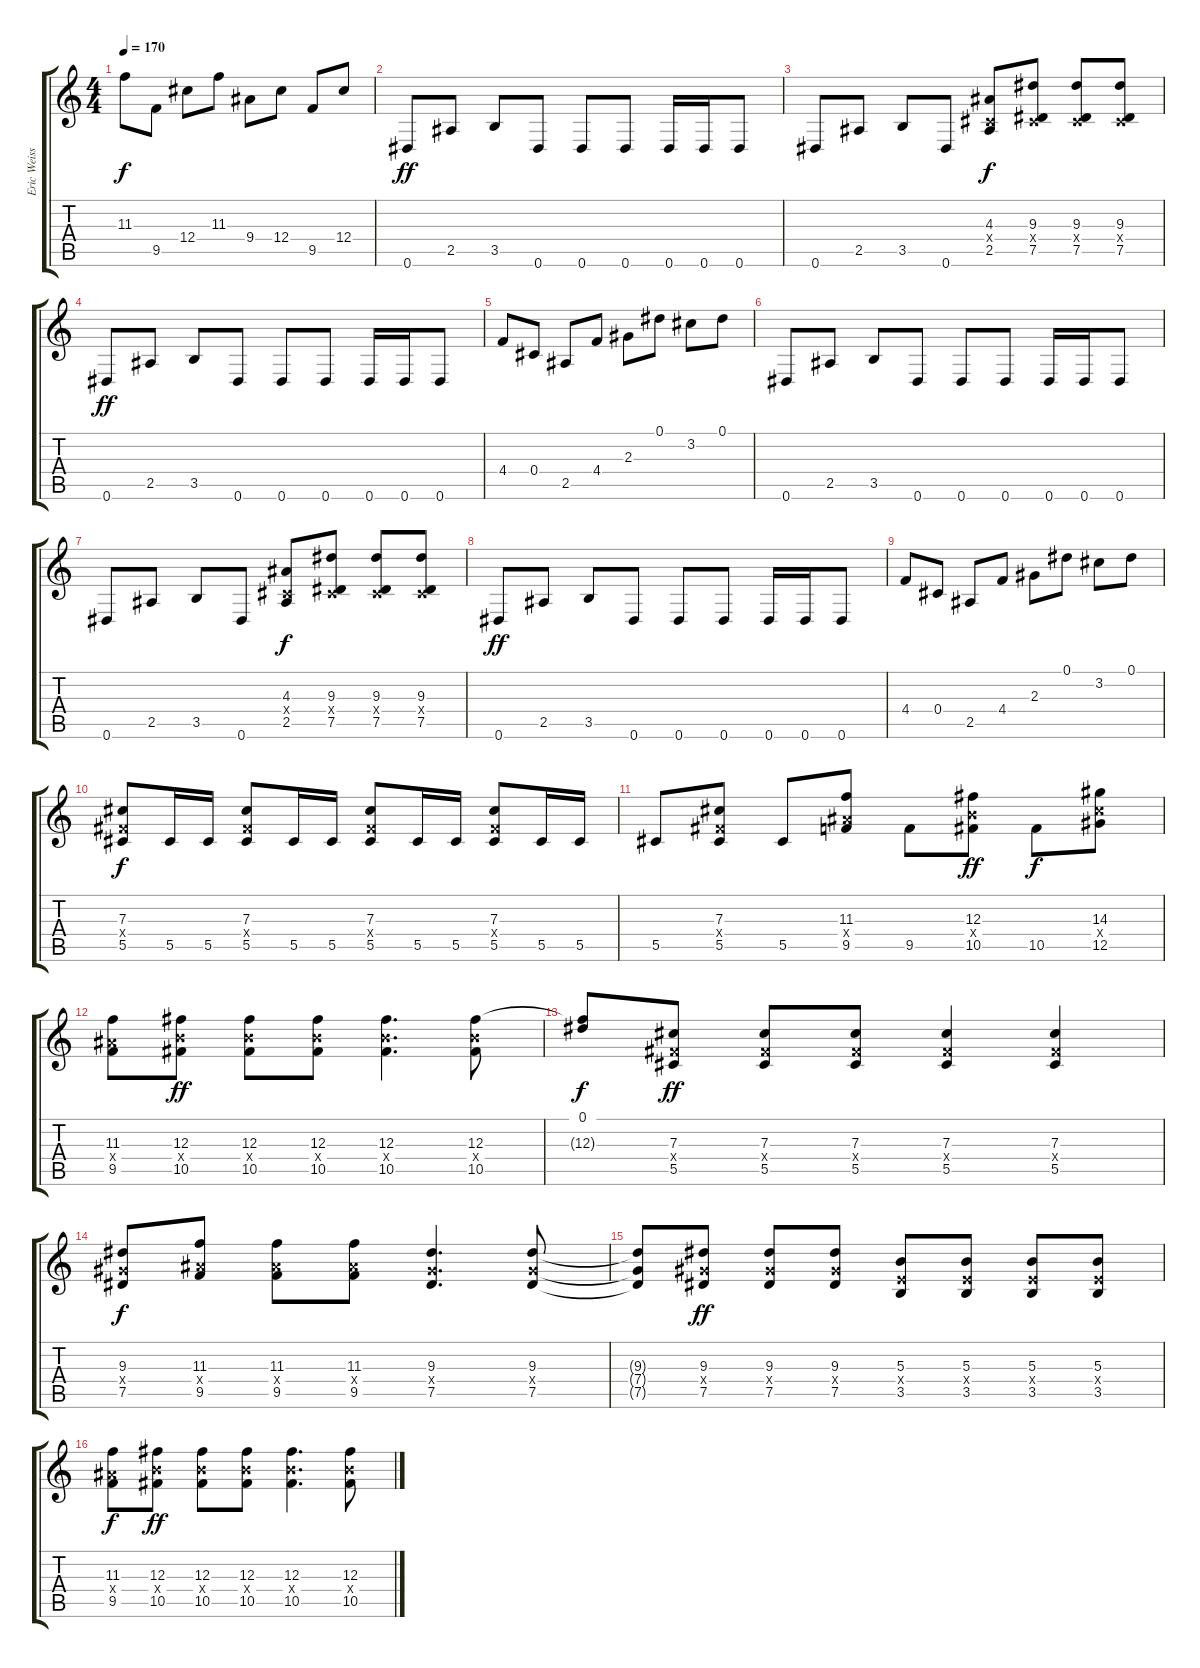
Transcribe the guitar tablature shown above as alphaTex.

\track ("Eric Weiss - Lead" "Eric Weiss") {instrument overdrivenguitar}
\staff {score tabs}
\tuning (Eb4 Bb3 Gb3 Db3 Ab2 Eb2) {hide}
\ts (4 4)
\tempo 170
\clef g2
\ks c
11.3.8{dy f} 9.5.8 12.4.8 11.3.8 9.4.8 12.4.8 9.5.8 12.4.8 |
0.6.8{dy ff} 2.5.8 3.5.8 0.6.8 0.6.8 0.6.8 0.6.16 0.6.16 0.6.8 |
0.6.8 2.5.8 3.5.8 0.6.8 (4.3 0.4{x} 2.5).8{dy f} (9.3 0.4{x} 7.5).8 (9.3 0.4{x} 7.5).8 (9.3 0.4{x} 7.5).8 |
0.6.8{dy ff} 2.5.8 3.5.8 0.6.8 0.6.8 0.6.8 0.6.16 0.6.16 0.6.8 |
4.4.8 0.4.8 2.5.8 4.4.8 2.3.8 0.1.8 3.2.8 0.1.8 |
0.6.8 2.5.8 3.5.8 0.6.8 0.6.8 0.6.8 0.6.16 0.6.16 0.6.8 |
0.6.8 2.5.8 3.5.8 0.6.8 (4.3 0.4{x} 2.5).8{dy f} (9.3 0.4{x} 7.5).8 (9.3 0.4{x} 7.5).8 (9.3 0.4{x} 7.5).8 |
0.6.8{dy ff} 2.5.8 3.5.8 0.6.8 0.6.8 0.6.8 0.6.16 0.6.16 0.6.8 |
4.4.8 0.4.8 2.5.8 4.4.8 2.3.8 0.1.8 3.2.8 0.1.8 |
(7.3 5.4{x} 5.5).8{dy f} 5.5.16 5.5.16 (7.3 5.4{x} 5.5).8 5.5.16 5.5.16 (7.3 5.4{x} 5.5).8 5.5.16 5.5.16 (7.3 5.4{x} 5.5).8 5.5.16 5.5.16 |
5.5.8 (7.3 5.4{x} 5.5).8 5.5.8 (11.3 9.4{x} 9.5).8 9.5.8 (12.3 10.4{x} 10.5).8{dy ff} 10.5.8{dy f} (14.3 12.4{x} 12.5).8 |
(11.3 9.4{x} 9.5).8 (12.3 10.4{x} 10.5).8{dy ff} (12.3 10.4{x} 10.5).8 (12.3 10.4{x} 10.5).8 (12.3 10.4{x} 10.5).4{d} (12.3 10.4{x} 10.5).8 |
(0.1 12.3{t}).8{dy f} (7.3 5.4{x} 5.5).8{dy ff} (7.3 5.4{x} 5.5).8 (7.3 5.4{x} 5.5).8 (7.3 5.4{x} 5.5).4 (7.3 5.4{x} 5.5).4 |
(9.3 7.4{x} 7.5).8{dy f} (11.3 9.4{x} 9.5).8 (11.3 9.4{x} 9.5).8 (11.3 9.4{x} 9.5).8 (9.3 7.4{x} 7.5).4{d} (9.3 7.4{x} 7.5).8 |
(9.3{t} 7.4{t} 7.5{t}).8 (9.3 7.4{x} 7.5).8{dy ff} (9.3 7.4{x} 7.5).8 (9.3 7.4{x} 7.5).8 (5.3 3.4{x} 3.5).8 (5.3 3.4{x} 3.5).8 (5.3 3.4{x} 3.5).8 (5.3 3.4{x} 3.5).8 |
(11.3 9.4{x} 9.5).8{dy f} (12.3 10.4{x} 10.5).8{dy ff} (12.3 10.4{x} 10.5).8 (12.3 10.4{x} 10.5).8 (12.3 10.4{x} 10.5).4{d} (12.3 10.4{x} 10.5).8
